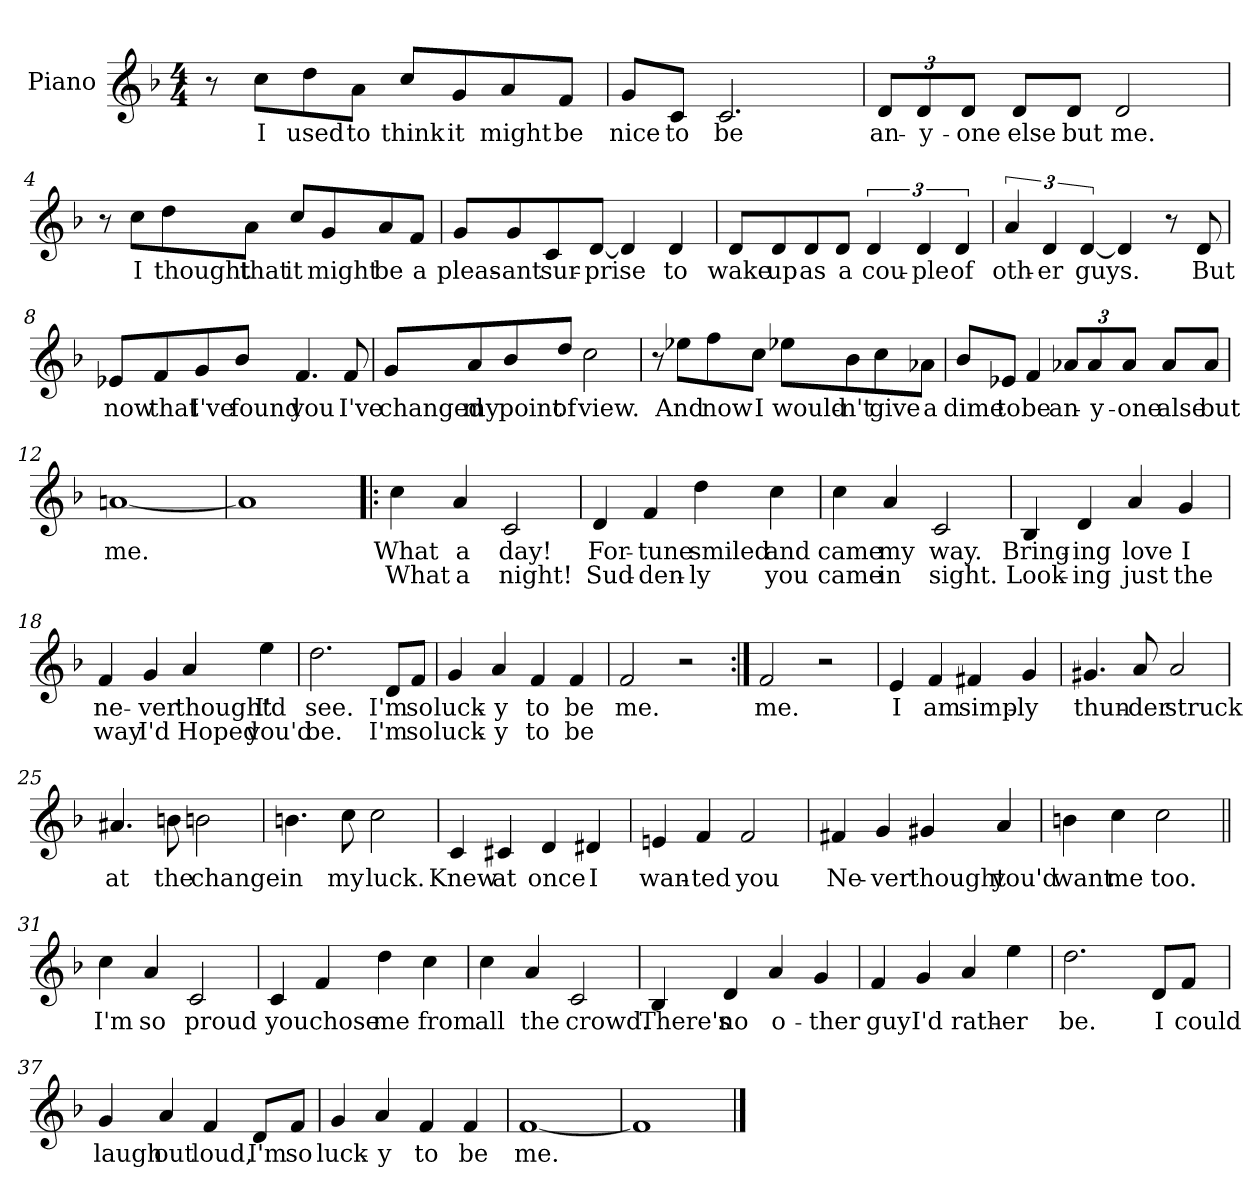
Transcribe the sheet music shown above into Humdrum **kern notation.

**kern	**text	**text
*part1	*part1	*part1
*staff1	*staff1	*staff1
*I"Piano	*	*
*I'Pno	*	*
*clefG2	*	*
*k[b-]	*	*
*F:	*	*
*M4/4	*	*
=1	=1	=1
8r	.	.
8cc\L	I	.
8dd\	used	.
8a\J	to	.
8cc/L	think	.
8g/	it	.
8a/	might	.
8f/J	be	.
=2	=2	=2
8g/L	nice	.
8c/J	to	.
2.c/	be	.
=3	=3	=3
*Xbrackettup	*	*
12d/L	an-	.
12d/	-y-	.
12d/J	-one	.
8d/L	else	.
8d/J	but	.
2d/	me.	.
=4	=4	=4
8r	.	.
8cc\L	I	.
8dd\	thought	.
8a\J	that	.
8cc/L	it	.
8g/	might	.
8a/	be	.
8f/J	a	.
!!LO:LB:g=z
=5	=5	=5
8g/L	pleas-	.
8g/	-ant	.
8c/	sur-	.
[8d/J	-prise	.
4d/]	.	.
4d/	to	.
=6	=6	=6
8d/L	wake	.
8d/	up	.
8d/	as	.
8d/J	a	.
*brackettup	*	*
6d/	cou-	.
6d/	-ple	.
6d/	of	.
=7	=7	=7
6a/	oth-	.
6d/	-er	.
[6d/	guys.	.
4d/]	.	.
8r	.	.
8d/	But	.
=8	=8	=8
8e-X/L	now	.
8f/	that	.
8g/	I've	.
8b-/J	found	.
4.f/	you	.
8f/	I've	.
!!LO:LB:g=z
=9	=9	=9
8g/L	changed	.
8a/	my	.
8b-/	point	.
8dd/J	of	.
2cc\	view.	.
=10	=10	=10
8r	.	.
8ee-X\L	And	.
8ff\	now	.
8cc\J	I	.
8ee-X\L	would-	.
8b-\	-n't	.
8cc\	give	.
8a-X\J	a	.
=11	=11	=11
8b-/L	dime	.
8e-X/J	to	.
4f/	be	.
*Xbrackettup	*	*
12a-X/L	an-	.
12a-/	-y-	.
12a-/J	-one	.
8a-/L	alse	.
8a-/J	but	.
=12	=12	=12
[1an	me.	.
=13	=13	=13
1a]	.	.
!!LO:LB:g=z
=14!|:	=14!|:	=14!|:
4cc\	What	What
4a/	a	a
2c/	day!	night!
=15	=15	=15
4d/	For-	Sud-
4f/	-tune	-den-
4dd\	smiled	-ly
4cc\	and	you
=16	=16	=16
4cc\	came	came
4a/	my	in
2c/	way.	sight.
=17	=17	=17
4B-/	Bring-	Look-
4d/	-ing	-ing
4a/	love	just
4g/	I	the
=18	=18	=18
4f/	ne-	way
4g/	-ver	I'd
4a/	thought	Hoped
4ee\	I'd	you'd
!!LO:LB:g=z
=19	=19	=19
2.dd\	see.	be.
8d/L	I'm	I'm
8f/J	so	so
=20	=20	=20
4g/	luck-	luck-
4a/	-y	-y
4f/	to	to
4f/	be	be
=21	=21	=21
2f/	me.	.
2r	.	.
=22:|!	=22:|!	=22:|!
2f/	me.	.
2r	.	.
=23	=23	=23
4e/	I	.
4f/	am	.
4f#X/	simp-	.
4g/	-ly	.
=24	=24	=24
4.g#X/	thun-	.
8a/	-der	.
2a/	struck	.
!!LO:LB:g=z
=25	=25	=25
4.a#X/	at	.
8bn\	the	.
2bn\	change	.
=26	=26	=26
4.bn\	in	.
8cc\	my	.
2cc\	luck.	.
=27	=27	=27
4c/	Knew	.
4c#X/	at	.
4d/	once	.
4d#X/	I	.
=28	=28	=28
4en/	wan-	.
4f/	-ted	.
2f/	you	.
=29	=29	=29
4f#X/	Ne-	.
4g/	-ver	.
4g#X/	thought	.
4a/	you'd	.
!!LO:LB:g=z
=30	=30	=30
4bn\	want	.
4cc\	me	.
2cc\	too.	.
=31||	=31||	=31||
4cc\	I'm	.
4a/	so	.
2c/	proud	.
=32	=32	=32
4c/	you	.
4f/	chose	.
4dd\	me	.
4cc\	from	.
=33	=33	=33
4cc\	all	.
4a/	the	.
2c/	crowd.	.
!!LO:PB:g=z
=34	=34	=34
4B-/	There's	.
4d/	no	.
4a/	o-	.
4g/	-ther	.
=35	=35	=35
4f/	guy	.
4g/	I'd	.
4a/	rath-	.
4ee\	-er	.
=36	=36	=36
2.dd\	be.	.
8d/L	I	.
8f/J	could	.
!!LO:LB:g=z
=37	=37	=37
4g/	laugh	.
4a/	out	.
4f/	loud,	.
8d/L	I'm	.
8f/J	so	.
=38	=38	=38
4g/	luck-	.
4a/	-y	.
4f/	to	.
4f/	be	.
=39	=39	=39
[1f	me.	.
=40	=40	=40
1f]	.	.
==	==	==
*-	*-	*-
